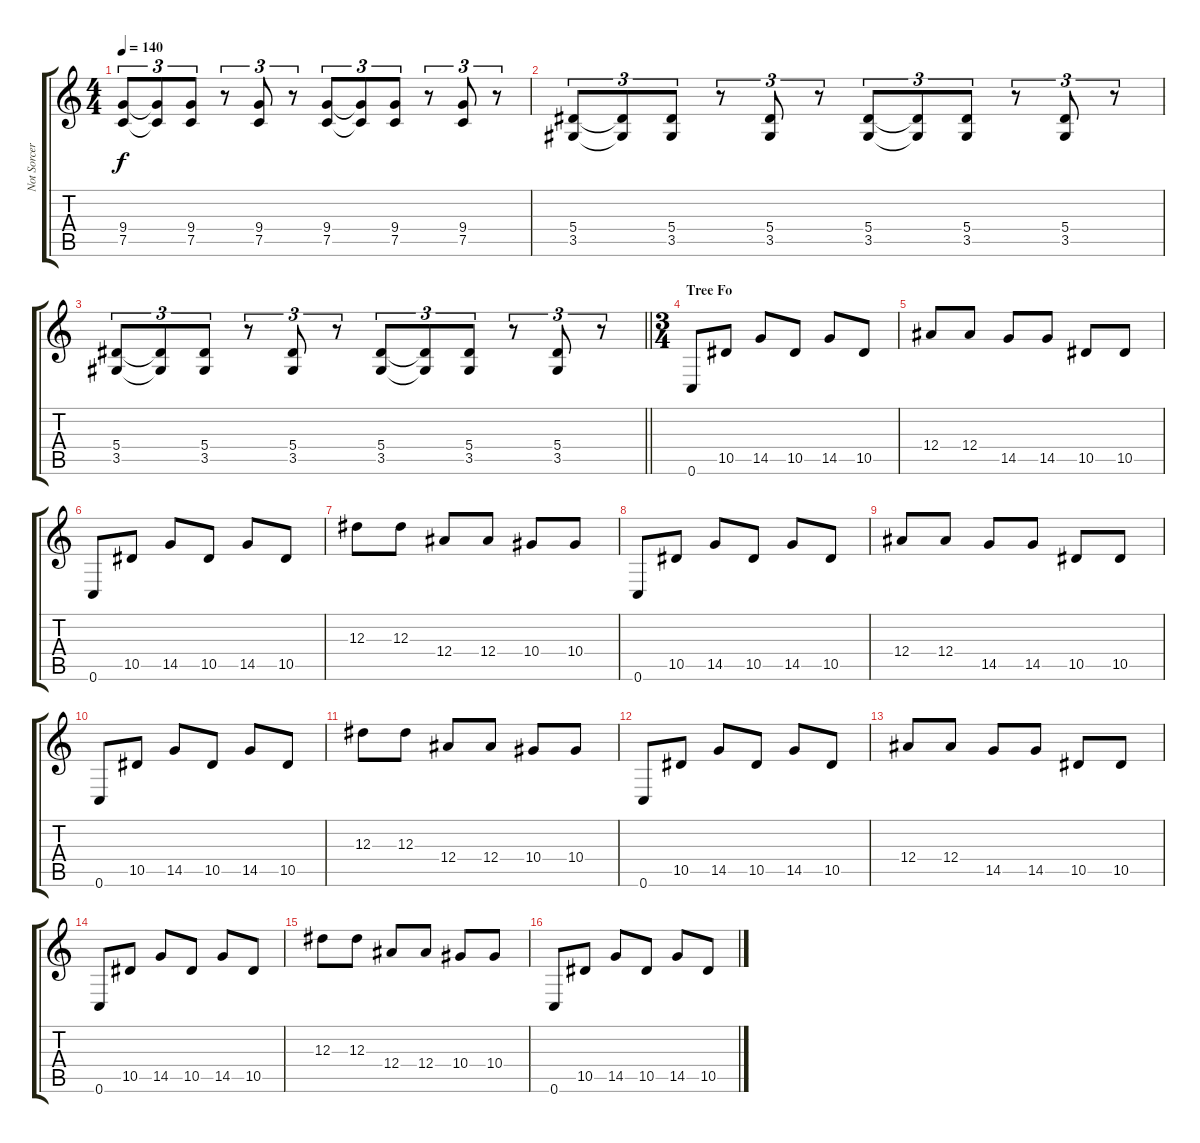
\track ("Not Sorceron" "Not Sorcer") {instrument distortionguitar}
\staff {score tabs}
\tuning (C4 G3 Eb3 Bb2 F2 C2) {hide}
\ts (4 4)
\tempo 140
\clef g2
\ks c
(9.4 7.5).8{tu (3 2) dy f} (9.4{t} 7.5{t}).8{tu (3 2)} (9.4 7.5).8{tu (3 2)} r.8{tu (3 2)} (9.4 7.5).8{tu (3 2)} r.8{tu (3 2)} (9.4 7.5).8{tu (3 2)} (9.4{t} 7.5{t}).8{tu (3 2)} (9.4 7.5).8{tu (3 2)} r.8{tu (3 2)} (9.4 7.5).8{tu (3 2)} r.8{tu (3 2)} |
(5.4 3.5).8{tu (3 2)} (5.4{t} 3.5{t}).8{tu (3 2)} (5.4 3.5).8{tu (3 2)} r.8{tu (3 2)} (5.4 3.5).8{tu (3 2)} r.8{tu (3 2)} (5.4 3.5).8{tu (3 2)} (5.4{t} 3.5{t}).8{tu (3 2)} (5.4 3.5).8{tu (3 2)} r.8{tu (3 2)} (5.4 3.5).8{tu (3 2)} r.8{tu (3 2)} |
\barLineRight lightlight
(5.4 3.5).8{tu (3 2)} (5.4{t} 3.5{t}).8{tu (3 2)} (5.4 3.5).8{tu (3 2)} r.8{tu (3 2)} (5.4 3.5).8{tu (3 2)} r.8{tu (3 2)} (5.4 3.5).8{tu (3 2)} (5.4{t} 3.5{t}).8{tu (3 2)} (5.4 3.5).8{tu (3 2)} r.8{tu (3 2)} (5.4 3.5).8{tu (3 2)} r.8{tu (3 2)} |
\ts (3 4)
\section ("" "Tree Fo")
0.6.8 10.5.8 14.5.8 10.5.8 14.5.8 10.5.8 |
12.4.8 12.4.8 14.5.8 14.5.8 10.5.8 10.5.8 |
0.6.8 10.5.8 14.5.8 10.5.8 14.5.8 10.5.8 |
12.3.8 12.3.8 12.4.8 12.4.8 10.4.8 10.4.8 |
0.6.8 10.5.8 14.5.8 10.5.8 14.5.8 10.5.8 |
12.4.8 12.4.8 14.5.8 14.5.8 10.5.8 10.5.8 |
0.6.8 10.5.8 14.5.8 10.5.8 14.5.8 10.5.8 |
12.3.8 12.3.8 12.4.8 12.4.8 10.4.8 10.4.8 |
0.6.8 10.5.8 14.5.8 10.5.8 14.5.8 10.5.8 |
12.4.8 12.4.8 14.5.8 14.5.8 10.5.8 10.5.8 |
0.6.8 10.5.8 14.5.8 10.5.8 14.5.8 10.5.8 |
12.3.8 12.3.8 12.4.8 12.4.8 10.4.8 10.4.8 |
0.6.8 10.5.8 14.5.8 10.5.8 14.5.8 10.5.8
